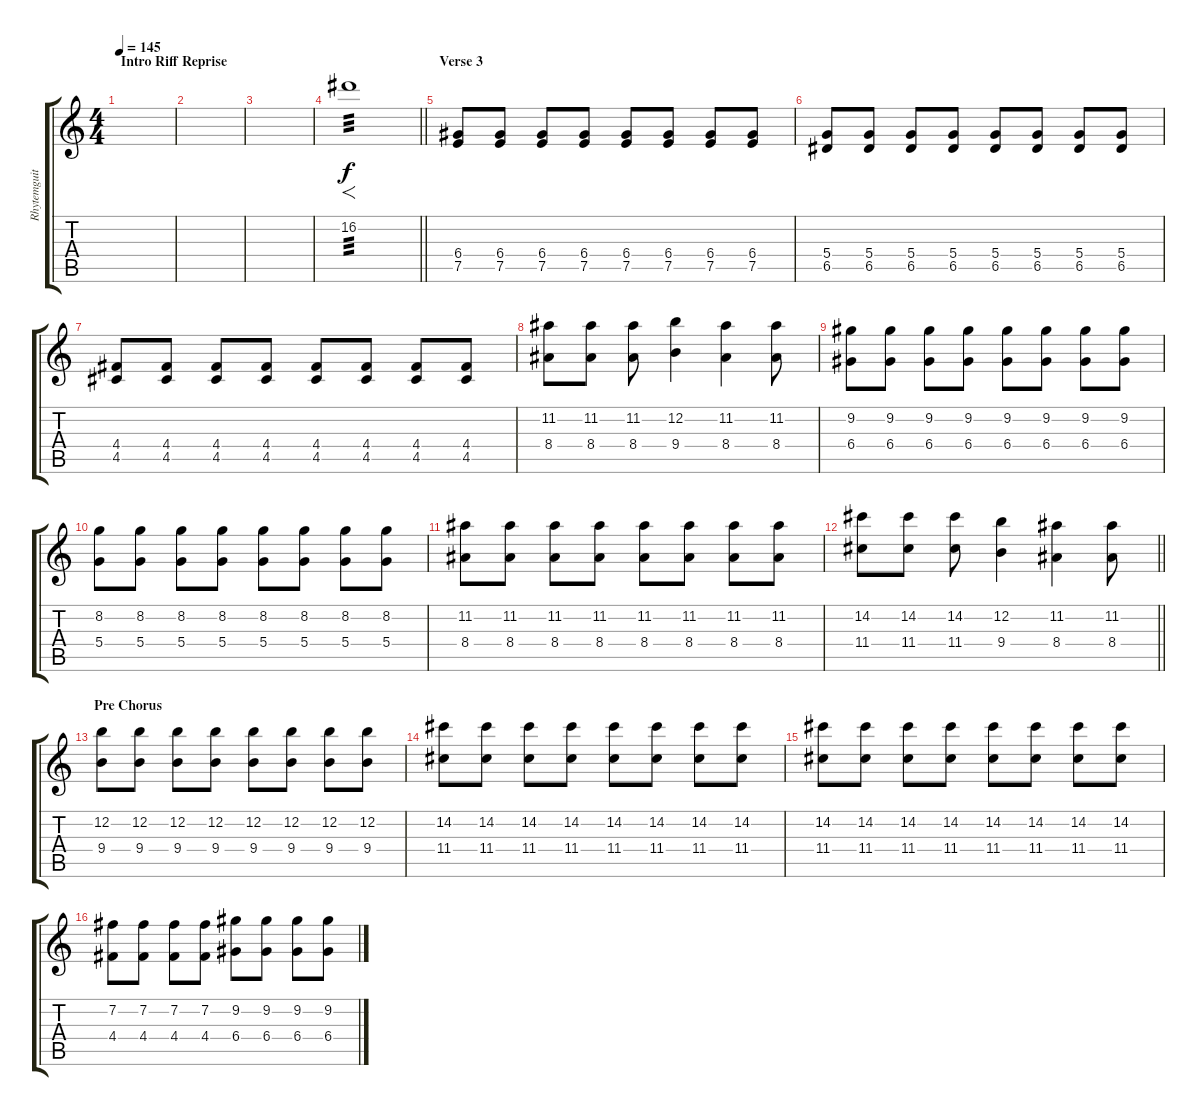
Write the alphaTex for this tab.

\track ("Rhytemguitar" "Rhytemguit") {instrument overdrivenguitar}
\staff {score tabs}
\tuning (E4 B3 G3 D3 A2 E2) {hide}
\ts (4 4)
\section ("" "Intro Riff Reprise")
\tempo 145
\clef g2
\ks c
|
|
|
\barLineRight lightlight
16.2.1{f tp 3} |
\section ("" "Verse 3")
(6.4 7.5).8 (6.4 7.5).8 (6.4 7.5).8 (6.4 7.5).8 (6.4 7.5).8 (6.4 7.5).8 (6.4 7.5).8 (6.4 7.5).8 |
(5.4 6.5).8 (5.4 6.5).8 (5.4 6.5).8 (5.4 6.5).8 (5.4 6.5).8 (5.4 6.5).8 (5.4 6.5).8 (5.4 6.5).8 |
(4.4 4.5).8 (4.4 4.5).8 (4.4 4.5).8 (4.4 4.5).8 (4.4 4.5).8 (4.4 4.5).8 (4.4 4.5).8 (4.4 4.5).8 |
(11.2 8.4).8 (11.2 8.4).8 (11.2 8.4).8 (12.2 9.4).4 (11.2 8.4).4 (11.2 8.4).8 |
(9.2 6.4).8 (9.2 6.4).8 (9.2 6.4).8 (9.2 6.4).8 (9.2 6.4).8 (9.2 6.4).8 (9.2 6.4).8 (9.2 6.4).8 |
(8.2 5.4).8 (8.2 5.4).8 (8.2 5.4).8 (8.2 5.4).8 (8.2 5.4).8 (8.2 5.4).8 (8.2 5.4).8 (8.2 5.4).8 |
(11.2 8.4).8 (11.2 8.4).8 (11.2 8.4).8 (11.2 8.4).8 (11.2 8.4).8 (11.2 8.4).8 (11.2 8.4).8 (11.2 8.4).8 |
\barLineRight lightlight
(14.2 11.4).8 (14.2 11.4).8 (14.2 11.4).8 (12.2 9.4).4 (11.2 8.4).4 (11.2 8.4).8 |
\section ("" "Pre Chorus")
(12.2 9.4).8 (12.2 9.4).8 (12.2 9.4).8 (12.2 9.4).8 (12.2 9.4).8 (12.2 9.4).8 (12.2 9.4).8 (12.2 9.4).8 |
(14.2 11.4).8 (14.2 11.4).8 (14.2 11.4).8 (14.2 11.4).8 (14.2 11.4).8 (14.2 11.4).8 (14.2 11.4).8 (14.2 11.4).8 |
(14.2 11.4).8 (14.2 11.4).8 (14.2 11.4).8 (14.2 11.4).8 (14.2 11.4).8 (14.2 11.4).8 (14.2 11.4).8 (14.2 11.4).8 |
(7.2 4.4).8 (7.2 4.4).8 (7.2 4.4).8 (7.2 4.4).8 (9.2 6.4).8 (9.2 6.4).8 (9.2 6.4).8 (9.2 6.4).8
